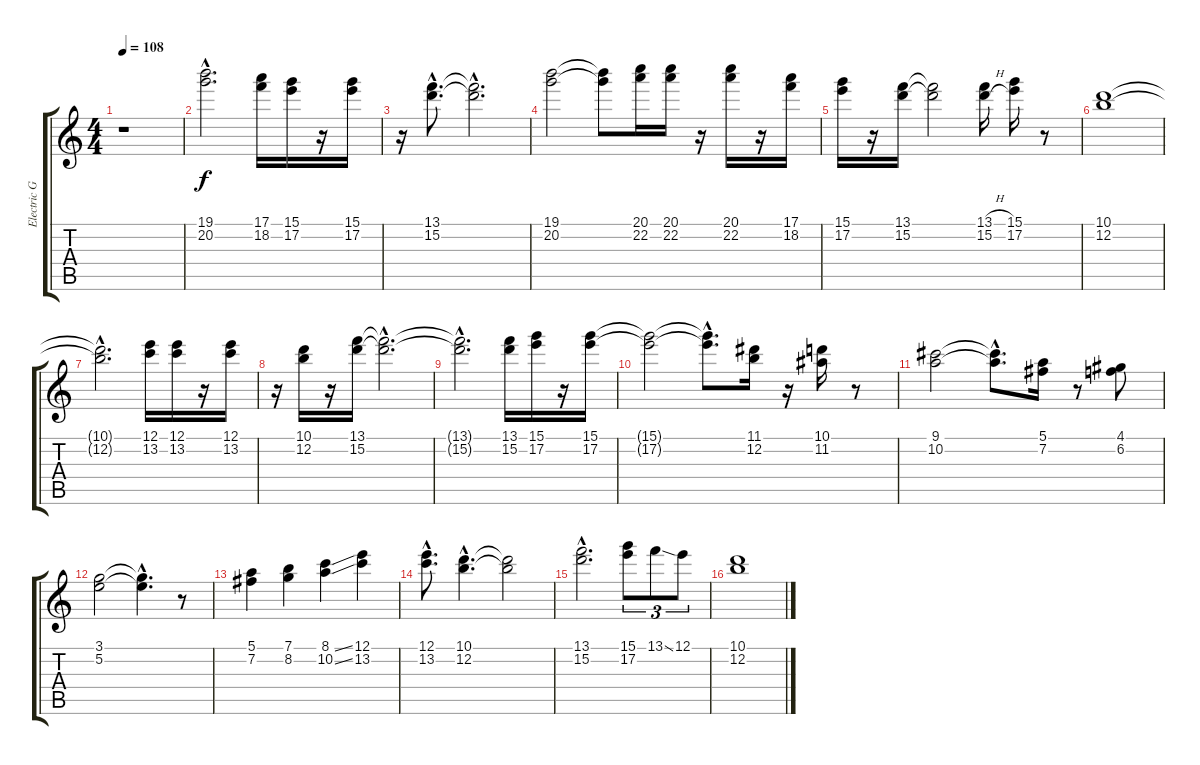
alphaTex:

\track ("Electric Guitar" "Electric G") {instrument overdrivenguitar}
\staff {score tabs}
\tuning (E4 B3 G3 D3 A2 E2) {hide}
\ts (4 4)
\tempo 108
\clef g2
\ks c
r.1{dy f instrument overdrivenguitar} |
(19.1{hac} 20.2{hac}).2{d} (17.1 18.2).16 (15.1 17.2).16 r.16 (15.1 17.2).16 |
r.16 (13.1{hac} 15.2{hac}).8{d} (13.1{hac t} 15.2{hac t}).2{d} |
(19.1 20.2).2 (19.1{t} 20.2{t}).8 (20.1 22.2).16 (20.1 22.2).16 r.16 (20.1 22.2).16 r.16 (17.1 18.2).16 |
(15.1 17.2).16 r.16 (13.1 15.2).16 (13.1{t} 15.2{t}).2 (13.1{h} 15.2{h}).16 (15.1 17.2).16 r.8 |
(10.1 12.2).1 |
(10.1{hac t} 12.2{hac t}).2{d} (12.1 13.2).16 (12.1 13.2).16 r.16 (12.1 13.2).16 |
r.16 (10.1 12.2).16 r.16 (13.1 15.2).16 (13.1{hac t} 15.2{hac t}).2{d} |
(13.1{hac t} 15.2{hac t}).2{d} (13.1 15.2).16 (15.1 17.2).16 r.16 (15.1 17.2).16 |
(15.1{t} 17.2{t}).2 (15.1{hac t} 17.2{hac t}).8{d} (11.1 12.2).16 r.16 (10.1 11.2).16 r.8 |
(9.1 10.2).2 (9.1{hac t} 10.2{hac t}).8{d} (5.1 7.2).16 r.8 (4.1 6.2).8 |
(3.1 5.2).2 (3.1{hac t} 5.2{hac t}).4{d} r.8 |
(5.1 7.2).4 (7.1 8.2).4 (8.1{ss} 10.2{ss}).4 (12.1 13.2).4 |
(12.1{hac} 13.2{hac}).8{d} (10.1{hac} 12.2{hac}).4{d} (10.1{t} 12.2{t}).2 |
(13.1{hac} 15.2{hac}).2{d} (15.1 17.2).8{tu (3 2)} 13.1{ss}.8{tu (3 2)} 12.1.8{tu (3 2)} |
(10.1 12.2).1
